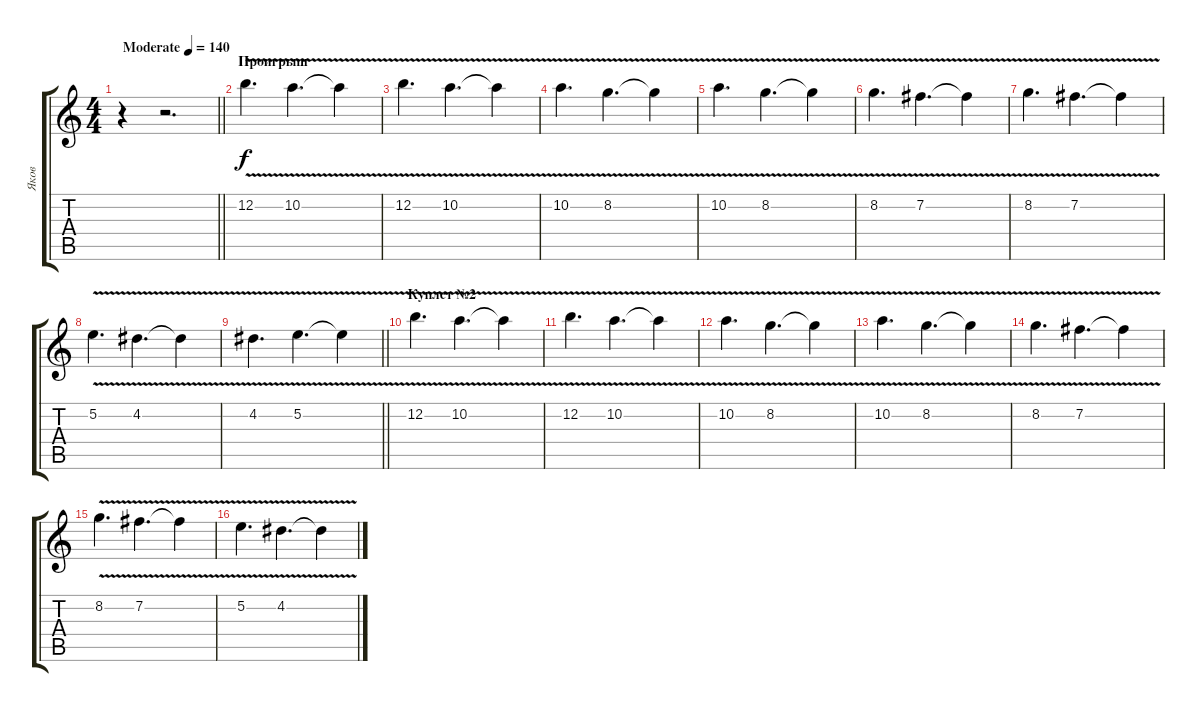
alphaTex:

\track ("Яков" "Яков") {instrument distortionguitar}
\staff {score tabs}
\tuning (E4 B3 G3 D3 A2 E2) {hide}
\ts (4 4)
\tempo (140 "Moderate")
\clef g2
\barLineRight lightlight
\ks c
r.4{dy f instrument distortionguitar} r.2{d} |
\section ("" "Проигрыш")
12.2{v}.4{d} 10.2{v}.4{d} 10.2{v t}.4 |
12.2{v}.4{d} 10.2{v}.4{d} 10.2{v t}.4 |
10.2{v}.4{d} 8.2{v}.4{d} 8.2{v t}.4 |
10.2{v}.4{d} 8.2{v}.4{d} 8.2{v t}.4 |
8.2{v}.4{d} 7.2{v}.4{d} 7.2{v t}.4 |
8.2{v}.4{d} 7.2{v}.4{d} 7.2{v t}.4 |
5.2{v}.4{d} 4.2{v}.4{d} 4.2{v t}.4 |
\barLineRight lightlight
4.2{v}.4{d} 5.2{v}.4{d} 5.2{v t}.4 |
\section ("" "Куплет №2")
12.2{v}.4{d} 10.2{v}.4{d} 10.2{v t}.4 |
12.2{v}.4{d} 10.2{v}.4{d} 10.2{v t}.4 |
10.2{v}.4{d} 8.2{v}.4{d} 8.2{v t}.4 |
10.2{v}.4{d} 8.2{v}.4{d} 8.2{v t}.4 |
8.2{v}.4{d} 7.2{v}.4{d} 7.2{v t}.4 |
8.2{v}.4{d} 7.2{v}.4{d} 7.2{v t}.4 |
5.2{v}.4{d} 4.2{v}.4{d} 4.2{v t}.4
